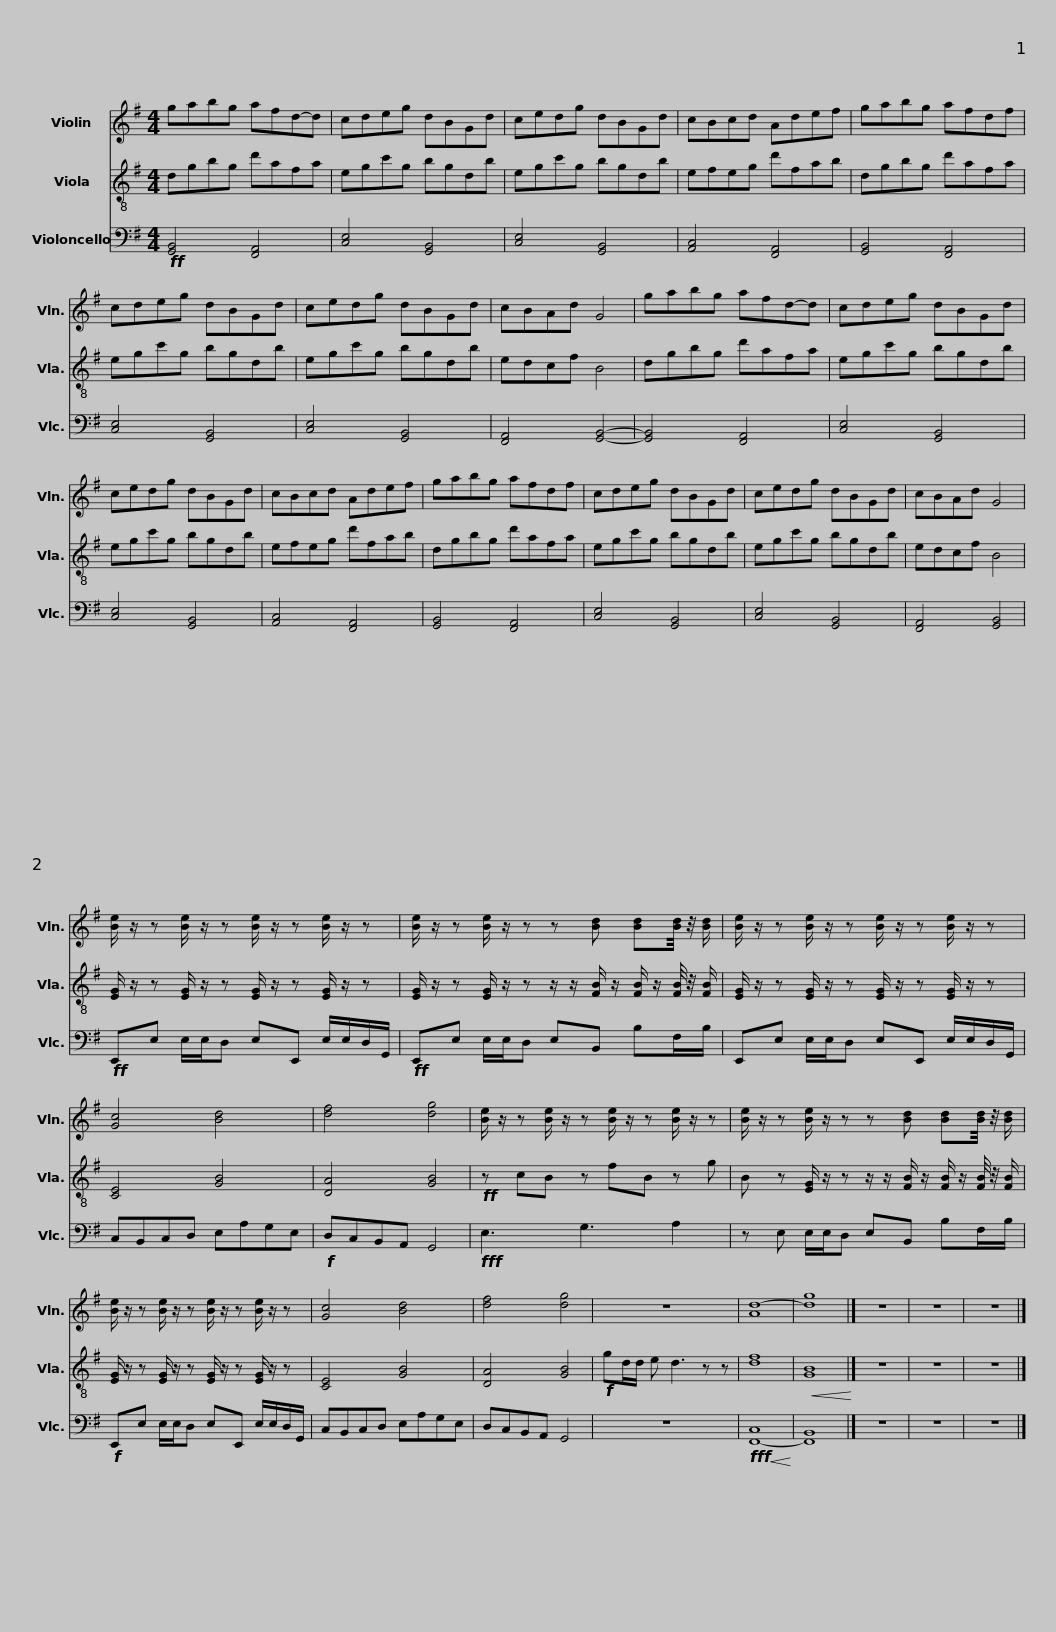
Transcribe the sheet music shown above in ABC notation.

X:1
%%score 1 2 3
L:1/8
M:4/4
I:linebreak $
K:G
V:1 treble
V:2 treble-8
V:3 bass
V:1
 gabg afd-d | cdeg dBGd | cedg dBGd | cBcd Adef |$ gabg afdf | %5
 cdeg dBGd | cedg dBGd | cBAd G4 | gabg afd-d |$ cdeg dBGd | %10
 cedg dBGd | cBcd Adef | gabg afdf |$ cdeg dBGd | cedg dBGd | %15
 cBAd G4 | [Be]/ z/ z [Be]/ z/ z [Be]/ z/ z [Be]/ z/ z |$ [Be]/ z/ z [Be]/ z/ z z [Bd] [Bd][Bd]/4 z/4 [Bd]/ | [Be]/ z/ z [Be]/ z/ z [Be]/ z/ z [Be]/ z/ z | [Gc]4 [Bd]4 |$ %20
 [df]4 [dg]4 | [Be]/ z/ z [Be]/ z/ z [Be]/ z/ z [Be]/ z/ z | [Be]/ z/ z [Be]/ z/ z z [Bd] [Bd][Bd]/4 z/4 [Bd]/ |$ [Be]/ z/ z [Be]/ z/ z [Be]/ z/ z [Be]/ z/ z | [Gc]4 [Bd]4 | %25
 [df]4 [dg]4 | z8 | [Ad-]8 | [dg]8 |] z8 |$ %30
 z8 | z8 |] %32
V:2
 dgbg d'afa | egc'g bgdb | egc'g bgdb | efeg d'fab |$ dgbg d'afa | %5
 egc'g bgdb | egc'g bgdb | edcf B4 | dgbg d'afa |$ egc'g bgdb | %10
 egc'g bgdb | efeg d'fab | dgbg d'afa |$ egc'g bgdb | egc'g bgdb | %15
 edcf B4 | [EG]/ z/ z [EG]/ z/ z [EG]/ z/ z [EG]/ z/ z |$ [EG]/ z/ z [EG]/ z/ z z/ z/ [FB]/ z/ [FB]/ z/ [FB]/4 z/4 [FB]/ | [EG]/ z/ z [EG]/ z/ z [EG]/ z/ z [EG]/ z/ z | [CE]4 [GB]4 |$ %20
 [DA]4 [GB]4 |!ff! z cB z fB z g | B z [EG]/ z/ z z/ z/ [FB]/ z/ [FB]/ z/ [FB]/4 z/4 [FB]/ |$ [EG]/ z/ z [EG]/ z/ z [EG]/ z/ z [EG]/ z/ z | [CE]4 [GB]4 | %25
 [DA]4 [GB]4 |!f! gd/d/ e d3 z z | [df]8 |!<(! [GB]8!<)! |] z8 |$ %30
 z8 | z8 |] %32
V:3
!ff! [G,,B,,]4 [F,,A,,]4 | [C,E,]4 [G,,B,,]4 | [C,E,]4 [G,,B,,]4 | [A,,C,]4 [F,,A,,]4 |$ [G,,B,,]4 [F,,A,,]4 | %5
 [C,E,]4 [G,,B,,]4 | [C,E,]4 [G,,B,,]4 | [F,,A,,]4 [G,,B,,]4- | [G,,B,,]4 [F,,A,,]4 |$ [C,E,]4 [G,,B,,]4 | %10
 [C,E,]4 [G,,B,,]4 | [A,,C,]4 [F,,A,,]4 | [G,,B,,]4 [F,,A,,]4 |$ [C,E,]4 [G,,B,,]4 | [C,E,]4 [G,,B,,]4 | %15
 [F,,A,,]4 [G,,B,,]4 |!ff! E,,E, E,/E,/D, E,E,, E,/E,/D,/G,,/ |$!ff! E,,E, E,/E,/D, E,B,, B,F,/B,/ | E,,E, E,/E,/D, E,E,, E,/E,/D,/G,,/ | C,B,,C,D, E,A,G,E, |$ %20
!f! D,C,B,,A,, G,,4 |!fff! E,3 G,3 A,2 | z E, E,/E,/D, E,B,, B,F,/B,/ |$!f! E,,E, E,/E,/D, E,E,, E,/E,/D,/G,,/ | C,B,,C,D, E,A,G,E, | %25
 D,C,B,,A,, G,,4 | z8 |!fff!!<(! [F,,-C,]8!<)! | [F,,B,,]8 |] z8 |$ %30
 z8 | z8 |] %32
